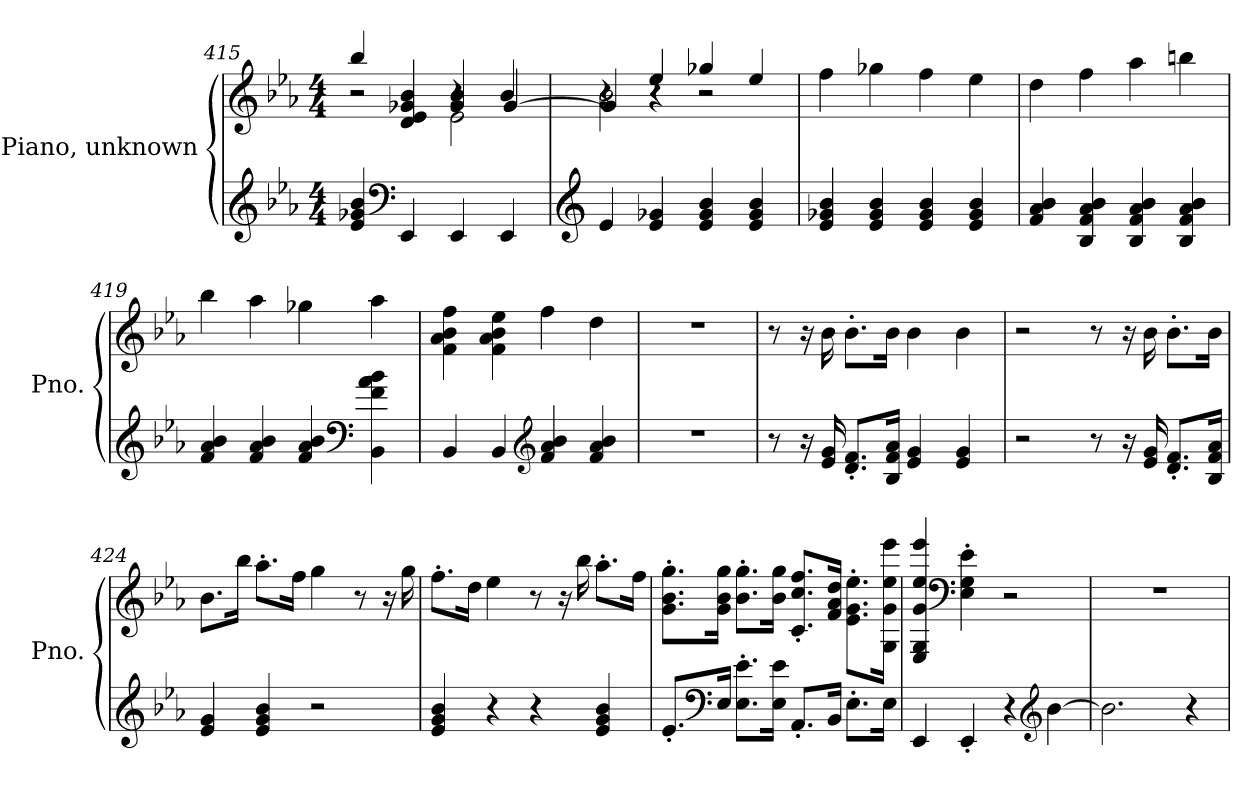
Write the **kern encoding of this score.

**kern	**kern
*part1	*part1
*staff2	*staff1
*I"Piano, unknown	*
*I'Pno.	*
*clefG2	*clefG2
*k[b-e-a-]	*k[b-e-a-]
*M4/4	*M4/4
=415	=415
*	*^
*	*	*^
4e-/ 4g-X/ 4b-/	4bb-/	2r	2r
*clefF4	*	*	*
4EE-/	4d/ 4e-/ 4g-X/ 4b-/	.	.
4EE-/	4g-/ 4b-/	2e-\	4r
4EE-/	4b-/	.	[4g-/
=416	=416	=416	=416
*clefG2	*	*	*
4e-/	4r	2b-\	4g-/]
4e-/ 4g-X/	4ee-/	.	4r
4e-/ 4g-/ 4b-/	4gg-X/	2r	2r
4e-/ 4g-/ 4b-/	4ee-/	.	.
*	*v	*v	*v
!!LO:LB:g=z
=417	=417
4e-/ 4g-X/ 4b-/	4ff\
4e-/ 4g-/ 4b-/	4gg-X\
4e-/ 4g-/ 4b-/	4ff\
4e-/ 4g-/ 4b-/	4ee-\
=418	=418
4f/ 4a-/ 4b-/	4dd\
4B-/ 4f/ 4a-/ 4b-/	4ff\
4B-/ 4f/ 4a-/ 4b-/	4aa-\
4B-/ 4f/ 4a-/ 4b-/	4bbn\
=419	=419
4f/ 4a-/ 4b-/	4bb-\
4f/ 4a-/ 4b-/	4aa-\
4f/ 4a-/ 4b-/	4gg-X\
*clefF4	*
4BB-\ 4f\ 4a-\ 4b-\	4aa-\
=420	=420
4BB-/	4f\ 4a-\ 4b-\ 4ff\
4BB-/	4f\ 4a-\ 4b-\ 4ee-\
*clefG2	*
4f/ 4a-/ 4b-/	4ff\
4f/ 4a-/ 4b-/	4dd\
=421	=421
1r	1r
=422	=422
8r	8r
16r	16r
16e-/ 16g/	16b-\
8.d/' 8.f/'L	8.b-'\L
16B-/ 16f/ 16a-/Jk	16b-\Jk
4e-/ 4g/	4b-\
4e-/ 4g/	4b-\
!!LO:LB:g=z
=423	=423
2r	2r
8r	8r
16r	16r
16e-/ 16g/	16b-\
8.d/' 8.f/'L	8.b-'\L
16B-/ 16f/ 16a-/Jk	16b-\Jk
=424	=424
4e-/ 4g/	8.b-\L
.	16bb-\Jk
4e-/ 4g/ 4b-/	8.aa-'\L
.	16ff\Jk
2r	4gg\
.	8r
.	16r
.	16gg\
=425	=425
4e-/ 4g/ 4b-/	8.ff'\L
.	16dd\Jk
4r	4ee-\
4r	8r
.	16r
.	16bb-\
4e-/ 4g/ 4b-/	8.aa-'\L
.	16ff\Jk
=426	=426
8.e-'/L	8.g\' 8.b-\' 8.gg\'L
*clefF4	*
16E-/Jk	16g\ 16b-\ 16gg\Jk
8.E-\' 8.e-\'L	8.b-\' 8.gg\'L
16E-\ 16e-\Jk	16b-\ 16gg\Jk
8.AA-'/L	8.c/' 8.cc/' 8.ff/'L
16BB-/Jk	16f/ 16a-/ 16dd/Jk
8.E-'\L	8.e-\' 8.g\' 8.ee-\'L
16E-\Jk	16G\ 16g\ 16ee-\ 16eee-\Jk
!!LO:LB:g=z
=427	=427
4EE-/	4E-/ 4G/ 4g/ 4ee-/ 4eee-/
*	*clefF4
4EE-'/	4E-\' 4G\' 4e-\'
4r	2r
*clefG2	*
[4b-\	.
=428	=428
2.b-\]	1r
4r	.
=	=
*-	*-
